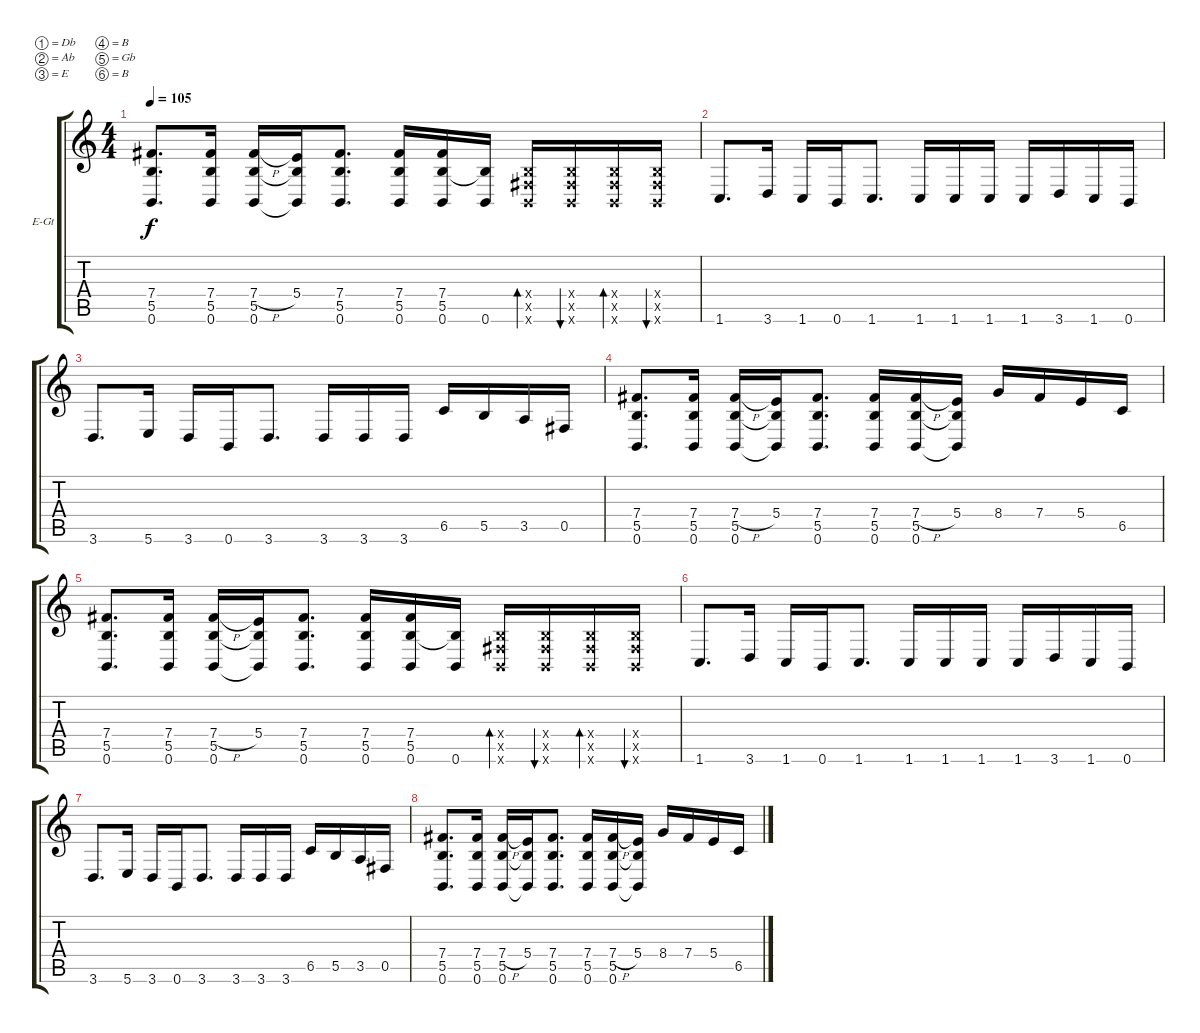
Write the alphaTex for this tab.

\bracketExtendMode groupsimilarinstruments
\firstSystemTrackNameOrientation horizontal
\otherSystemsTrackNameOrientation horizontal
\track ("Mick Thomson (Guitar Lead)" "E-Gt") {instrument distortionguitar}
\staff {score tabs}
\tuning (Db4 Ab3 E3 B2 Gb2 B1)
\ts (4 4)
\tempo 105
\clef g2
\ks c
(7.4 5.5 0.6).8{d dy f} (7.4 5.5 0.6).16 (7.4{h} 5.5 0.6).16 (5.4 5.5{t} 0.6{t}).16 (7.4 5.5 0.6).8{d} (7.4 5.5 0.6).16 (7.4 5.5 0.6).16 (5.5{t} 0.6).16 (0.4{x} 0.5{x} 0.6{x}).16{bd 120} (0.4{x} 0.5{x} 0.6{x}).16{bu 120} (0.4{x} 0.5{x} 0.6{x}).16{bd 120} (0.4{x} 0.5{x} 0.6{x}).16{bu 120} |
1.6.8{d} 3.6.16 1.6.16 0.6.16 1.6.8{d} 1.6.16 1.6.16 1.6.16 1.6.16 3.6.16 1.6.16 0.6.16 |
3.6.8{d} 5.6.16 3.6.16 0.6.16 3.6.8{d} 3.6.16 3.6.16 3.6.16 6.5.16 5.5.16 3.5.16 0.5.16 |
\tempo (105 hide)
(7.4 5.5 0.6).8{d} (7.4 5.5 0.6).16 (7.4{h} 5.5 0.6).16 (5.4 5.5{t} 0.6{t}).16 (7.4 5.5 0.6).8{d} (7.4 5.5 0.6).16 (7.4{h} 5.5 0.6).16 (5.4 5.5{t} 0.6{t}).16 8.4.16 7.4.16 5.4.16 6.5.16 |
(7.4 5.5 0.6).8{d} (7.4 5.5 0.6).16 (7.4{h} 5.5 0.6).16 (5.4 5.5{t} 0.6{t}).16 (7.4 5.5 0.6).8{d} (7.4 5.5 0.6).16 (7.4 5.5 0.6).16 (5.5{t} 0.6).16 (0.4{x} 0.5{x} 0.6{x}).16{bd 120} (0.4{x} 0.5{x} 0.6{x}).16{bu 120} (0.4{x} 0.5{x} 0.6{x}).16{bd 120} (0.4{x} 0.5{x} 0.6{x}).16{bu 120} |
1.6.8{d} 3.6.16 1.6.16 0.6.16 1.6.8{d} 1.6.16 1.6.16 1.6.16 1.6.16 3.6.16 1.6.16 0.6.16 |
3.6.8{d} 5.6.16 3.6.16 0.6.16 3.6.8{d} 3.6.16 3.6.16 3.6.16 6.5.16 5.5.16 3.5.16 0.5.16 |
(7.4 5.5 0.6).8{d} (7.4 5.5 0.6).16 (7.4{h} 5.5 0.6).16 (5.4 5.5{t} 0.6{t}).16 (7.4 5.5 0.6).8{d} (7.4 5.5 0.6).16 (7.4{h} 5.5 0.6).16 (5.4 5.5{t} 0.6{t}).16 8.4.16 7.4.16 5.4.16 6.5.16
